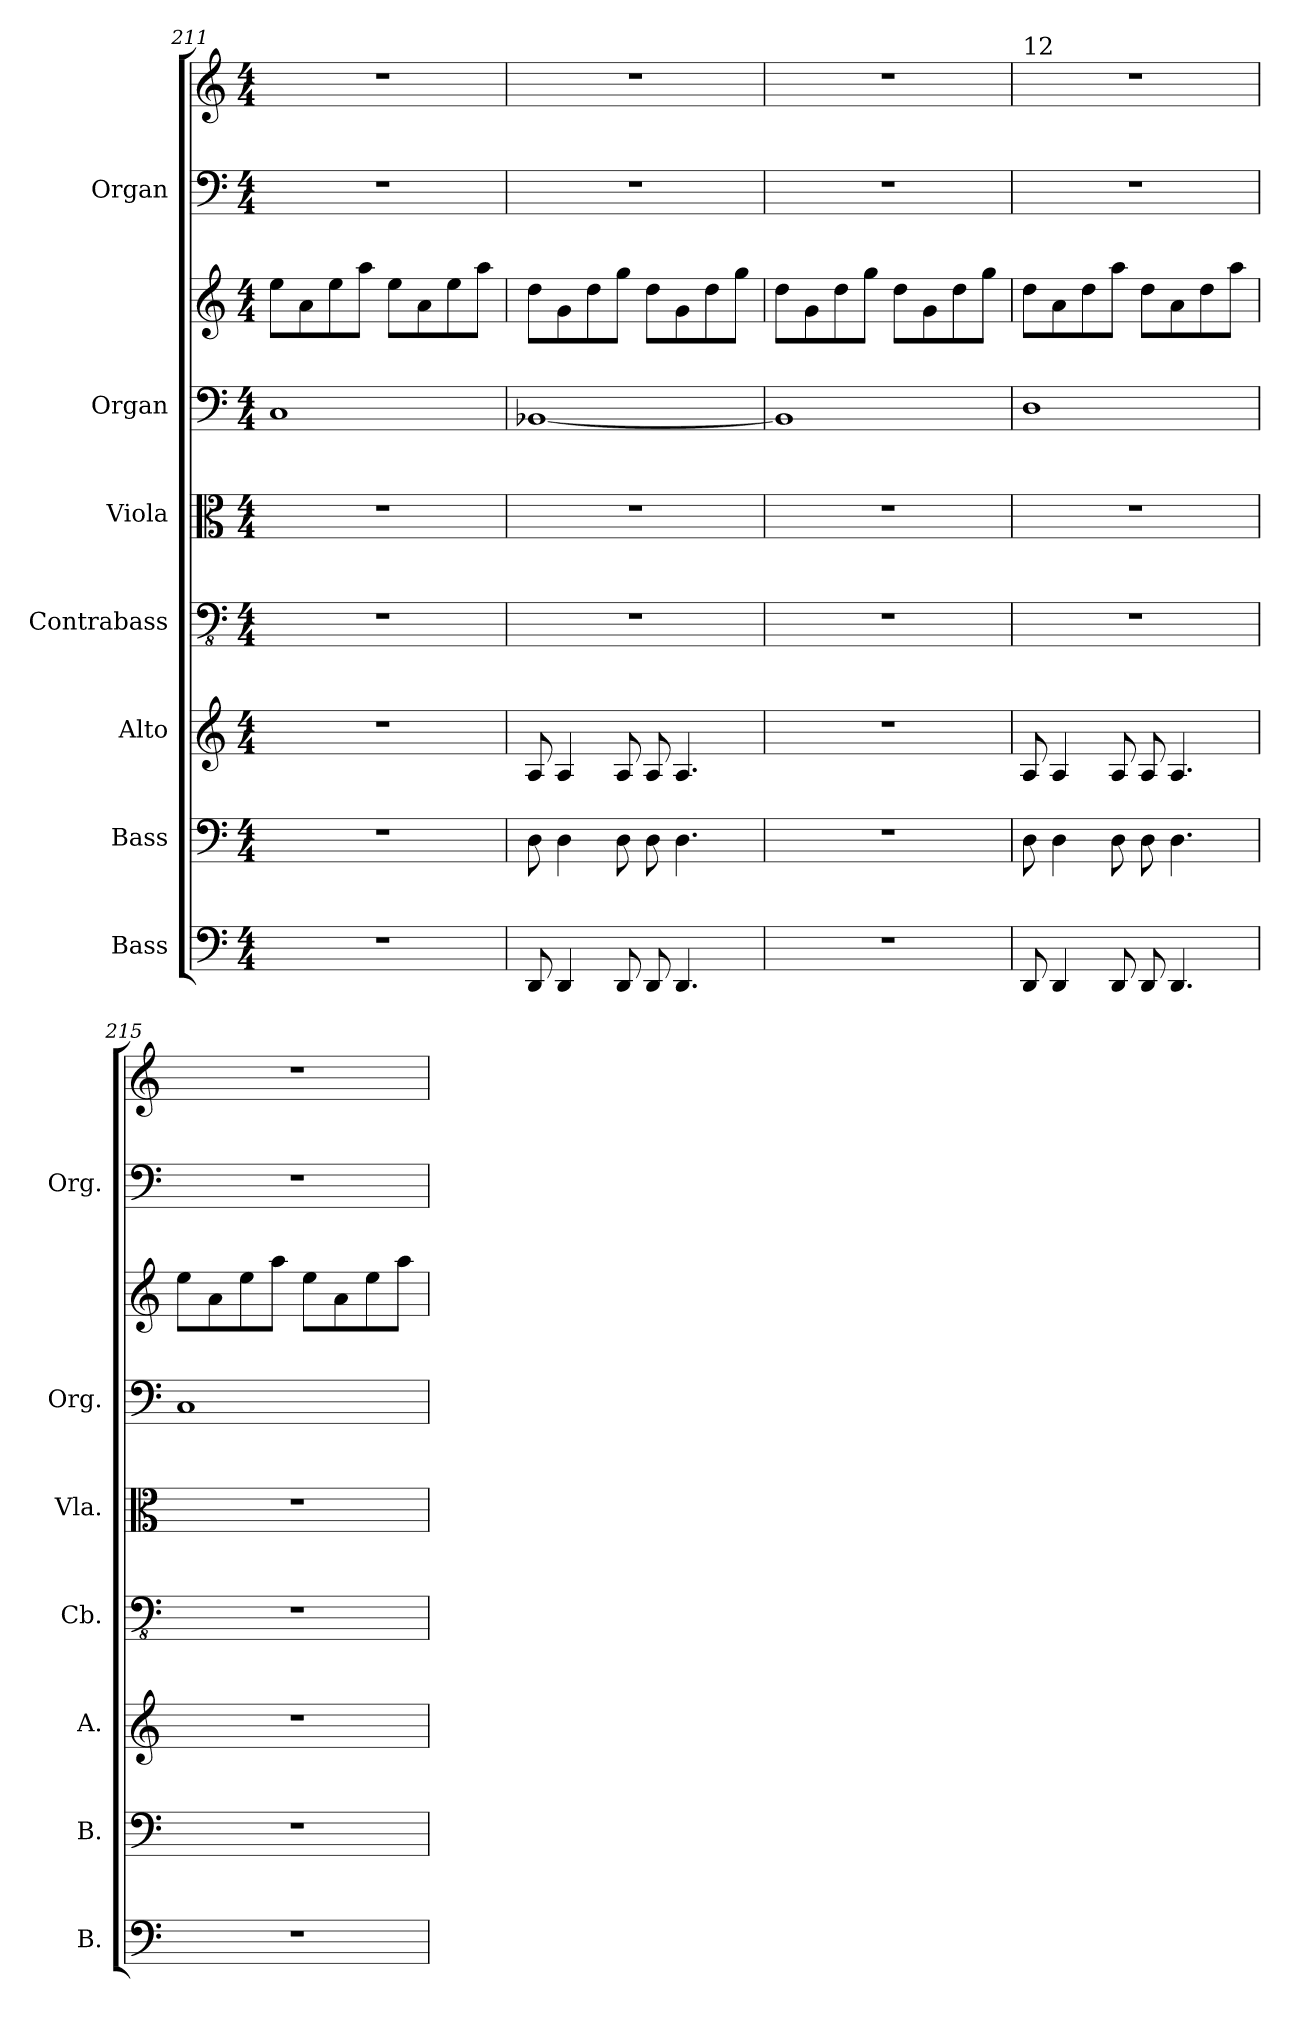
**kern	**kern	**kern	**kern	**kern	**kern	**kern	**kern	**kern
*part7	*part6	*part5	*part4	*part3	*part2	*part2	*part1	*part1
*staff9	*staff8	*staff7	*staff6	*staff5	*staff4	*staff3	*staff2	*staff1
*I"Bass	*I"Bass	*I"Alto	*I"Contrabass	*I"Viola	*I"Organ	*	*I"Organ	*
*I'B.	*I'B.	*I'A.	*I'Cb.	*I'Vla.	*I'Org.	*	*I'Org.	*
!!LO:PB:g=z
*clefF4	*clefF4	*clefG2	*clefFv4	*clefC3	*clefF4	*clefG2	*clefF4	*clefG2
*	*	*	*ITrd7c12	*	*	*	*	*
*k[]	*k[]	*k[]	*k[]	*k[]	*k[]	*k[]	*k[]	*k[]
*M4/4	*M4/4	*M4/4	*M4/4	*M4/4	*M4/4	*M4/4	*M4/4	*M4/4
=211	=211	=211	=211	=211	=211	=211	=211	=211
1r	1r	1r	1r	1r	1C	8ee\L	1r	1r
.	.	.	.	.	.	8a\	.	.
.	.	.	.	.	.	8ee\	.	.
.	.	.	.	.	.	8aa\J	.	.
.	.	.	.	.	.	8ee\L	.	.
.	.	.	.	.	.	8a\	.	.
.	.	.	.	.	.	8ee\	.	.
.	.	.	.	.	.	8aa\J	.	.
=212	=212	=212	=212	=212	=212	=212	=212	=212
8DD/	8D\	8A/	1r	1r	[1BB-X	8dd\L	1r	1r
4DD/	4D\	4A/	.	.	.	8g\	.	.
.	.	.	.	.	.	8dd\	.	.
8DD/	8D\	8A/	.	.	.	8gg\J	.	.
8DD/	8D\	8A/	.	.	.	8dd\L	.	.
4.DD/	4.D\	4.A/	.	.	.	8g\	.	.
.	.	.	.	.	.	8dd\	.	.
.	.	.	.	.	.	8gg\J	.	.
=213	=213	=213	=213	=213	=213	=213	=213	=213
1r	1r	1r	1r	1r	1BB-]	8dd\L	1r	1r
.	.	.	.	.	.	8g\	.	.
.	.	.	.	.	.	8dd\	.	.
.	.	.	.	.	.	8gg\J	.	.
.	.	.	.	.	.	8dd\L	.	.
.	.	.	.	.	.	8g\	.	.
.	.	.	.	.	.	8dd\	.	.
.	.	.	.	.	.	8gg\J	.	.
=214	=214	=214	=214	=214	=214	=214	=214	=214
!	!	!	!	!	!	!	!	!LO:TX:a:t=12
8DD/	8D\	8A/	1r	1r	1D	8dd\L	1r	1r
4DD/	4D\	4A/	.	.	.	8a\	.	.
.	.	.	.	.	.	8dd\	.	.
8DD/	8D\	8A/	.	.	.	8aa\J	.	.
8DD/	8D\	8A/	.	.	.	8dd\L	.	.
4.DD/	4.D\	4.A/	.	.	.	8a\	.	.
.	.	.	.	.	.	8dd\	.	.
.	.	.	.	.	.	8aa\J	.	.
!!LO:PB:g=z
=215	=215	=215	=215	=215	=215	=215	=215	=215
1r	1r	1r	1r	1r	1C	8ee\L	1r	1r
.	.	.	.	.	.	8a\	.	.
.	.	.	.	.	.	8ee\	.	.
.	.	.	.	.	.	8aa\J	.	.
.	.	.	.	.	.	8ee\L	.	.
.	.	.	.	.	.	8a\	.	.
.	.	.	.	.	.	8ee\	.	.
.	.	.	.	.	.	8aa\J	.	.
=	=	=	=	=	=	=	=	=
*-	*-	*-	*-	*-	*-	*-	*-	*-
